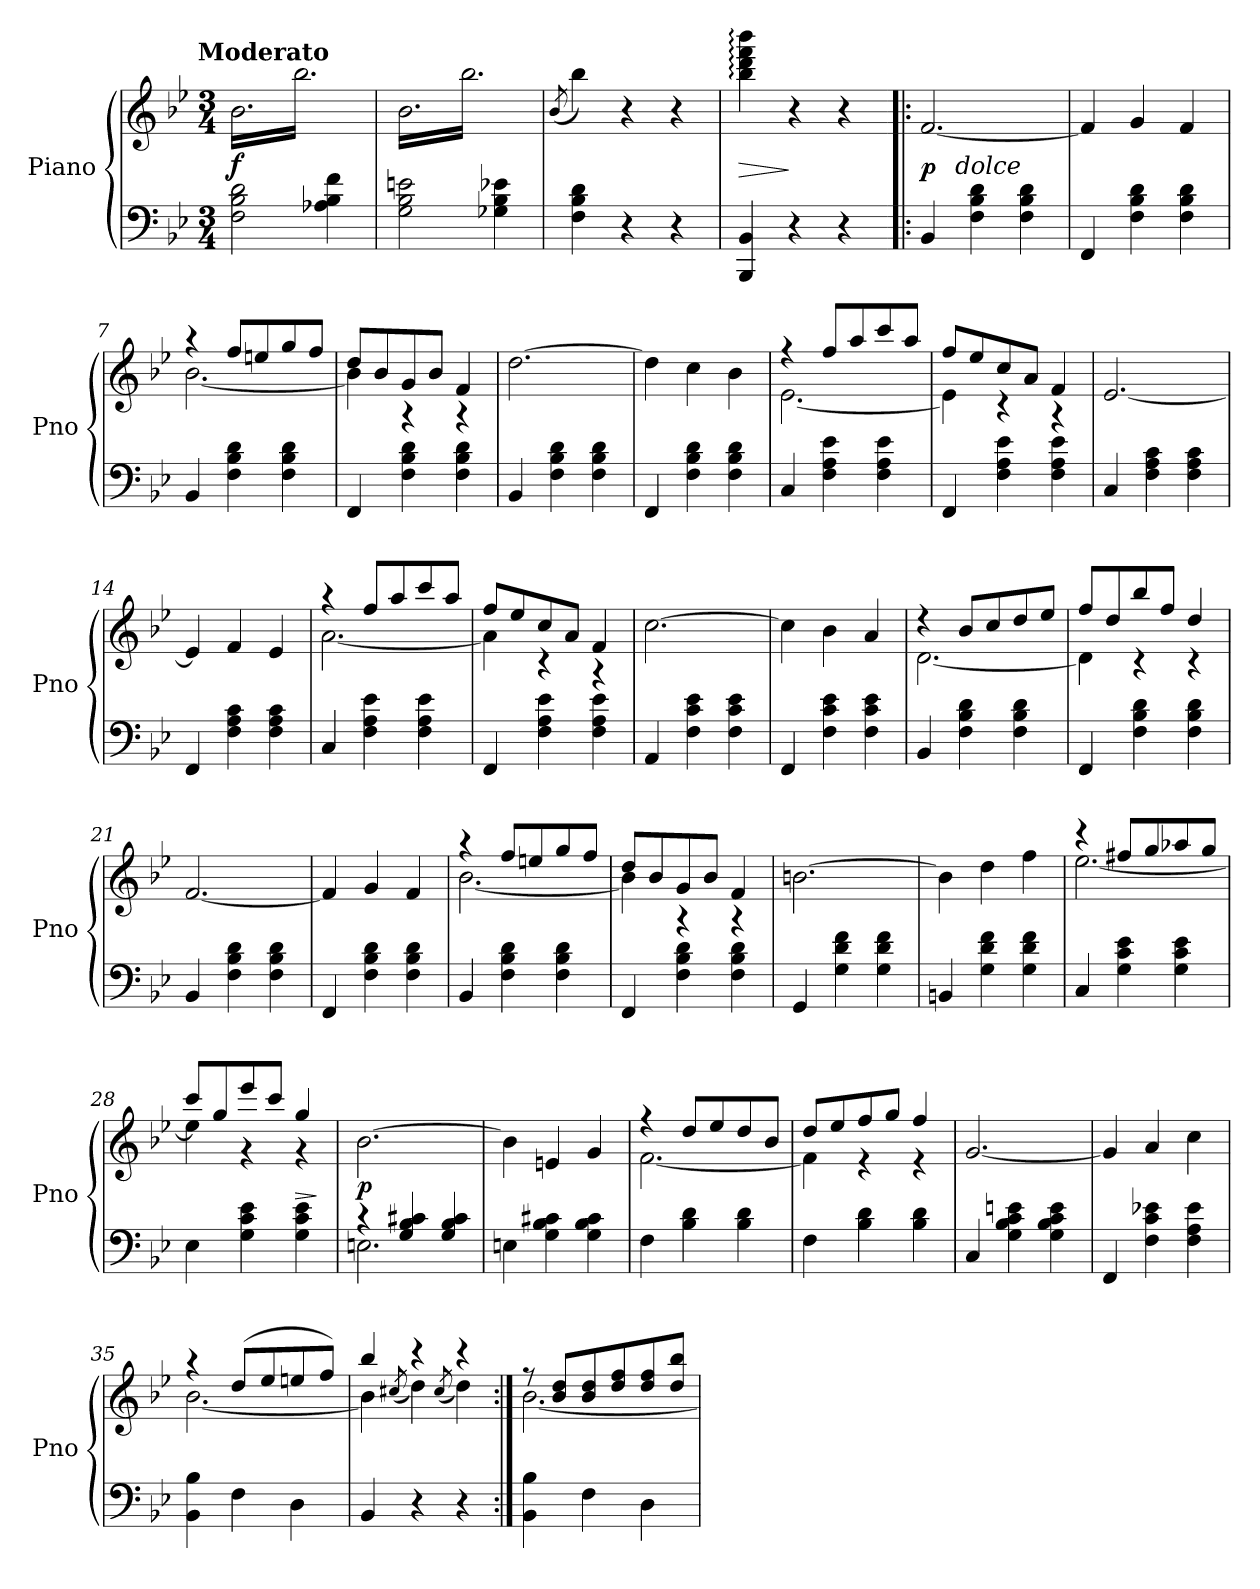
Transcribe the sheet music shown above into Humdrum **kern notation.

**kern	**kern	**dynam
*part1	*part1	*part1
*staff2	*staff1	*staff1/2
*I"Piano	*	*
*I'Pno	*	*
*clefF4	*clefG2	*
*k[b-e-]	*k[b-e-]	*
!!LO:TX:omd:t=Moderato
*M3/4	*M3/4	*
*MM152	*MM152	*
=1	=1	=1
*	*tremolo	*
2F 2B- 2d	16b-LL	f
.	16bb-	.
.	16b-	.
.	16bb-	.
.	16b-	.
.	16bb-	.
.	16b-	.
.	16bb-	.
4A-X 4B- 4f	16b-	.
.	16bb-	.
.	16b-	.
.	16bb-JJ	.
=2	=2	=2
2G 2B- 2en	16b-LL	.
.	16bb-	.
.	16b-	.
.	16bb-	.
.	16b-	.
.	16bb-	.
.	16b-	.
.	16bb-	.
4G-X 4B- 4e-X	16b-	.
.	16bb-	.
.	16b-	.
.	16bb-JJ	.
*	*Xtremolo	*
=3	=3	=3
.	(8qb-	.
4F 4B- 4d	4bb-)	.
.	.	.
.	.	.
.	.	.
4r	4r	.
.	.	.
4r	4r	.
=4	=4	=4
4BBB- 4BB-	4bb-: 4ddd: 4fff: 4bbb-:	>
4r	4r	]
4r	4r	.
=5!|:	=5!|:	=5!|:
!	!	!LO:DY:t=%s dolce
4BB-	[2.f	p
4F 4B- 4d	.	.
4F 4B- 4d	.	.
=6	=6	=6
4FF	4f]	.
4F 4B- 4d	4g	.
4F 4B- 4d	4f	.
=7	=7	=7
*	*^	*
4BB-	4r	[2.b-	.
4F 4B- 4d	8ffL	.	.
.	8een	.	.
4F 4B- 4d	8gg	.	.
.	8ffJ	.	.
=8	=8	=8	=8
4FF	8ddL	4b-]	.
.	8b-	.	.
4F 4B- 4d	8g	4r	.
.	8b-J	.	.
4F 4B- 4d	4f	4r	.
*	*v	*v	*
=9	=9	=9
4BB-	[2.dd	.
4F 4B- 4d	.	.
4F 4B- 4d	.	.
=10	=10	=10
4FF	4dd]	.
4F 4B- 4d	4cc	.
4F 4B- 4d	4b-	.
=11	=11	=11
*	*^	*
4C	4rff	[2.e-	.
4F 4A 4e-	8ffL	.	.
.	8aa	.	.
4F 4A 4e-	8ccc	.	.
.	8aaJ	.	.
=12	=12	=12	=12
4FF	8ffL	4e-]	.
.	8ee-	.	.
4F 4A 4e-	8cc	4r	.
.	8aJ	.	.
4F 4A 4e-	4f	4r	.
*	*v	*v	*
=13	=13	=13
4C	[2.e-	.
4F 4A 4c	.	.
4F 4A 4c	.	.
=14	=14	=14
4FF	4e-]	.
4F 4A 4c	4f	.
4F 4A 4c	4e-	.
=15	=15	=15
*	*^	*
4C	4raa	[2.a	.
4F 4A 4e-	8ffL	.	.
.	8aa	.	.
4F 4A 4e-	8ccc	.	.
.	8aaJ	.	.
=16	=16	=16	=16
4FF	8ffL	4a]	.
.	8ee-	.	.
4F 4A 4e-	8cc	4r	.
.	8aJ	.	.
4F 4A 4e-	4f	4r	.
*	*v	*v	*
=17	=17	=17
4AA	[2.cc	.
4F 4c 4e-	.	.
4F 4c 4e-	.	.
=18	=18	=18
4FF	4cc]	.
4F 4c 4e-	4b-	.
4F 4c 4e-	4a	.
=19	=19	=19
*	*^	*
4BB-	4r	[2.d	.
4F 4B- 4d	8b-L	.	.
.	8cc	.	.
4F 4B- 4d	8dd	.	.
.	8ee-J	.	.
=20	=20	=20	=20
4FF	8ffL	4d]	.
.	8dd	.	.
4F 4B- 4d	8bb-	4r	.
.	8ffJ	.	.
4F 4B- 4d	4dd	4r	.
*	*v	*v	*
=21	=21	=21
4BB-	[2.f	.
4F 4B- 4d	.	.
4F 4B- 4d	.	.
=22	=22	=22
4FF	4f]	.
4F 4B- 4d	4g	.
4F 4B- 4d	4f	.
=23	=23	=23
*	*^	*
4BB-	4r	[2.b-	.
4F 4B- 4d	8ffL	.	.
.	8een	.	.
4F 4B- 4d	8gg	.	.
.	8ffJ	.	.
=24	=24	=24	=24
4FF	8ddL	4b-]	.
.	8b-	.	.
4F 4B- 4d	8g	4r	.
.	8b-J	.	.
4F 4B- 4d	4f	4r	.
*	*v	*v	*
=25	=25	=25
4GG	[2.bn	.
4G 4d 4f	.	.
4G 4d 4f	.	.
=26	=26	=26
4BBn	4bn]	.
4G 4d 4f	4dd	.
4G 4d 4f	4ff	.
=27	=27	=27
*	*^	*
4C	4r	[2.ee-	.
4G 4c 4e-	8ff#XL	.	.
.	8gg	.	.
4G 4c 4e-	8aa-X	.	.
.	8ggJ	.	.
=28	=28	=28	=28
4E-	8cccL	4ee-]	.
.	8gg	.	.
4G 4c 4e-	8eee-	4r	.
.	8cccJ	.	.
4G 4c 4e-	4gg	4r	>
*	*v	*v	*
.	.	]
=29	=29	=29
*^	*	*
4r	2.En	[2.b-	p
4G 4B- 4c#X	.	.	.
4G 4B- 4c#	.	.	.
*v	*v	*	*
=30	=30	=30
4En	4b-]	.
4G 4B- 4c#X	4en	.
4G 4B- 4c#	4g	.
=31	=31	=31
*	*^	*
4F	4r	[2.f	.
4B- 4d	8ddL	.	.
.	8ee-	.	.
4B- 4d	8dd	.	.
.	8b-J	.	.
=32	=32	=32	=32
4F	8ddL	4f]	.
.	8ee-	.	.
4B- 4d	8ff	4r	.
.	8ggJ	.	.
4B- 4d	4ff	4r	.
*	*v	*v	*
=33	=33	=33
4C	[2.g	.
4G 4B- 4c 4en	.	.
4G 4B- 4c 4e	.	.
=34	=34	=34
4FF	4g]	.
4F 4c 4e-X	4a	.
4F 4A 4e-	4cc	.
=35	=35	=35
*	*^	*
4BB- 4B-	4r	[2.b-	.
4F	(8ddL	.	.
.	8ee-	.	.
4D	8een	.	.
.	8ffJ)	.	.
=36	=36	=36	=36
4BB-	4bb-	4b-]	.
.	.	(<8qcc#X	.
4r	4rccc	4dd)	.
.	.	(<8qcc#	.
4r	4rccc	4dd)	.
=37:|!	=37:|!	=37:|!	=37:|!
4BB- 4B-	8r	[2.b-	.
.	8b- 8ddL	.	.
4F	8b- 8dd	.	.
.	8dd 8ff	.	.
4D	8dd 8ff	.	.
.	8dd 8bb-J	.	.
*	*v	*v	*
=	=	=
*-	*-	*-
